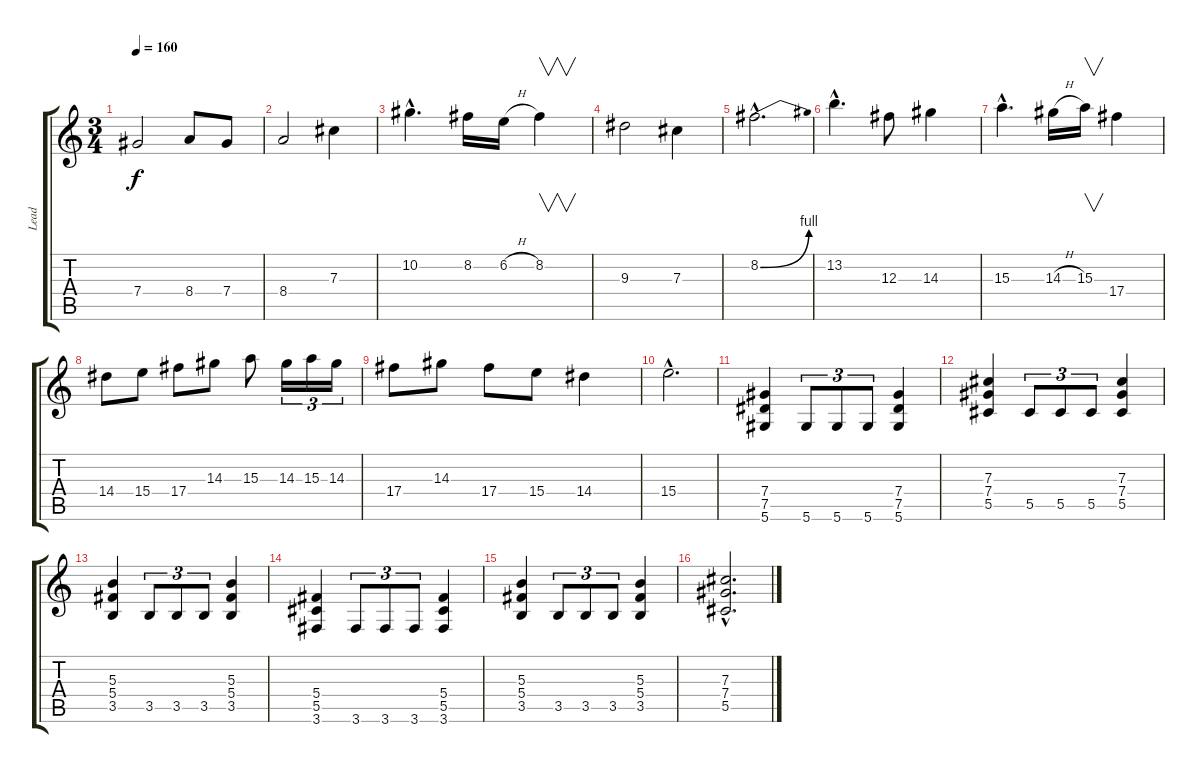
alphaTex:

\track ("Lead" "Lead") {instrument distortionguitar}
\staff {score tabs}
\tuning (Eb4 Bb3 Gb3 Db3 Ab2 Eb2) {hide}
\ts (3 4)
\tempo 160
\clef g2
\ks c
7.4.2{dy f} 8.4.8 7.4.8 |
8.4.2 7.3.4 |
10.2{hac}.4{d} 8.2.16 6.2{h}.16 8.2.4{v} |
9.3.2 7.3.4 |
8.2{be (bend 0 0 60 4) hac}.2{d} |
13.2{hac}.4{d} 12.3.8 14.3.4 |
15.3{hac}.4{d} 14.3{h}.16 15.3.16{v} 17.4.4 |
14.4.8 15.4.8 17.4.8 14.3.8 15.3.8 14.3.16{tu (3 2)} 15.3.16{tu (3 2)} 14.3.16{tu (3 2)} |
17.4.8 14.3.8 17.4.8 15.4.8 14.4.4 |
15.4{hac}.2{d} |
(7.4 7.5 5.6).4 5.6.8{tu (3 2)} 5.6.8{tu (3 2)} 5.6.8{tu (3 2)} (7.4 7.5 5.6).4 |
(7.3 7.4 5.5).4 5.5.8{tu (3 2)} 5.5.8{tu (3 2)} 5.5.8{tu (3 2)} (7.3 7.4 5.5).4 |
(5.3 5.4 3.5).4 3.5.8{tu (3 2)} 3.5.8{tu (3 2)} 3.5.8{tu (3 2)} (5.3 5.4 3.5).4 |
(5.4 5.5 3.6).4 3.6.8{tu (3 2)} 3.6.8{tu (3 2)} 3.6.8{tu (3 2)} (5.4 5.5 3.6).4 |
(5.3 5.4 3.5).4 3.5.8{tu (3 2)} 3.5.8{tu (3 2)} 3.5.8{tu (3 2)} (5.3 5.4 3.5).4 |
(7.3{hac} 7.4{hac} 5.5{hac}).2{d}
